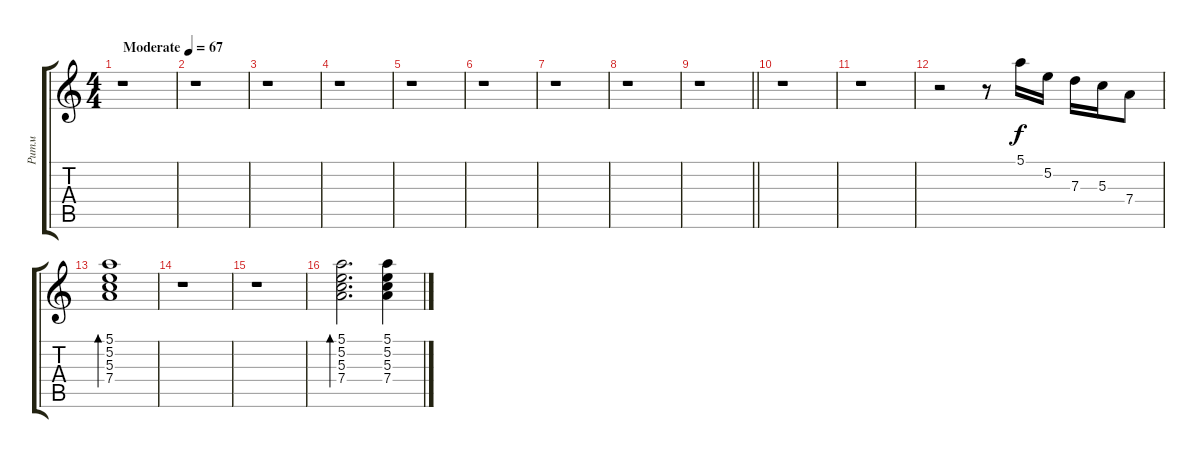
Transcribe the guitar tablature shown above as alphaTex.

\track ("Ритм" "Ритм") {instrument electricguitarclean}
\staff {score tabs}
\tuning (E4 B3 G3 D3 A2 E2) {hide}
\ts (4 4)
\tempo (67 "Moderate")
\clef g2
\ks c
r.1{dy f instrument electricguitarclean} |
r.1 |
r.1 |
r.1 |
r.1 |
r.1 |
r.1 |
r.1 |
\barLineRight lightlight
r.1 |
r.1 |
r.1 |
r.2 r.8 5.1.16 5.2.16 7.3.16 5.3.16 7.4.8 |
(5.1 5.2 5.3 7.4).1{bd 120} |
r.1 |
r.1 |
(5.1 5.2 5.3 7.4).2{d bd 120} (5.1 5.2 5.3 7.4).4
